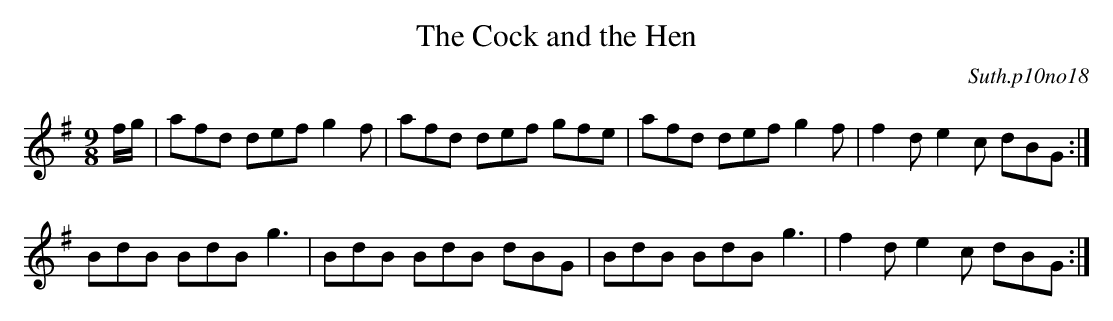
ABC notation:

X:1
T:The Cock and the Hen
C:Suth.p10no18
M:9/8
L:1/8
K:G
f/g/|afd def g2f|afd def gfe|afd def g2f|f2d e2c dBG:|
BdB BdB g3|BdB BdB dBG|BdB BdB g3|f2d e2c dBG:|
